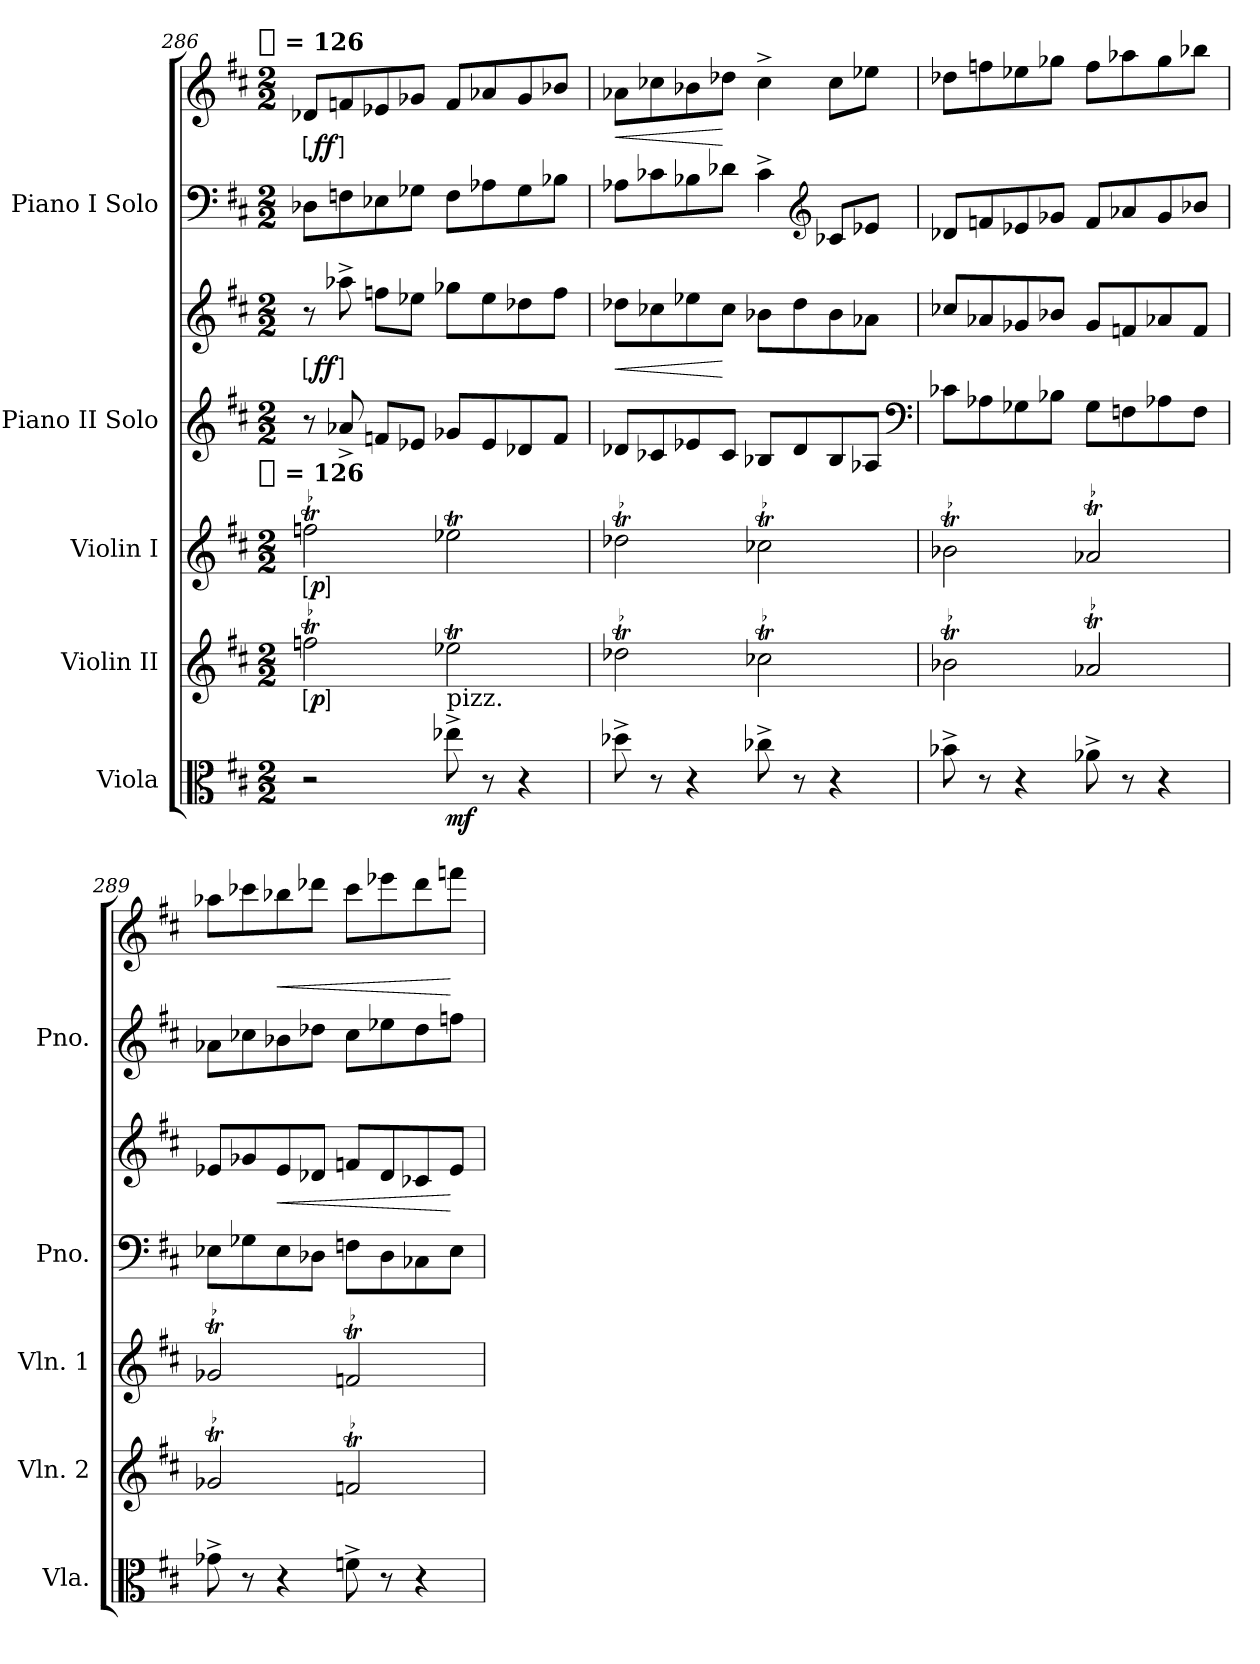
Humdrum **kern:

**kern	**dynam	**kern	**dynam	**kern	**dynam	**kern	**kern	**dynam	**kern	**kern	**dynam
*part5	*part5	*part4	*part4	*part3	*part3	*part2	*part2	*part2	*part1	*part1	*part1
*staff7	*staff7	*staff6	*staff6	*staff5	*staff5	*staff4	*staff3	*staff3/4	*staff2	*staff1	*staff1/2
*I"Viola	*	*I"Violin II	*	*I"Violin I	*	*I"Piano II Solo	*	*	*I"Piano I Solo	*	*
*I'Vla.	*	*I'Vln. 2	*	*I'Vln. 1	*	*I'Pno.	*	*	*I'Pno.	*	*
*clefC3	*	*clefG2	*	*clefG2	*	*clefG2	*clefG2	*	*clefF4	*clefG2	*
*k[f#c#]	*	*k[f#c#]	*	*k[f#c#]	*	*k[f#c#]	*k[f#c#]	*	*k[f#c#]	*k[f#c#]	*
*D:	*	*D:	*	*D:	*	*D:	*D:	*	*D:	*D:	*
!!LO:TX:omd:t=[half] = 126
*M2/2	*	*M2/2	*	*M2/2	*	*M2/2	*M2/2	*	*M2/2	*M2/2	*
*MM252	*	*MM252	*	*MM252	*	*MM252	*MM252	*	*MM252	*MM252	*
=286	=286	=286	=286	=286	=286	=286	=286	=286	=286	=286	=286
!	!	!	!	!LO:TX:t=[half] = 126	!	!	!	!	!	!	!
!	!	!LO:TR:acc=-	!LO:DY:ed=brack	!LO:TR:acc=-	!LO:DY:ed=brack	!	!	!LO:DY:ed=brack	!	!	!LO:DY:ed=brack
2r	.	2ffnit	p	2ffnit	p	8r	8r	ff	8D-XL	8d-XL	ff
.	.	.	.	.	.	8a-X^	8aa-X^	.	8Fn	8fn	.
.	.	.	.	.	.	8fnL	8ffnL	.	8E-X	8e-X	.
.	.	.	.	.	.	8e-XJ	8ee-XJ	.	8G-XJ	8g-XJ	.
!LO:TX:a:t=pizz.	!	!	!	!	!	!	!	!	!	!	!
8ee-X^	mf	2ee-XT	.	2ee-XT	.	8g-XL	8gg-XL	.	8FL	8fL	.
8r	.	.	.	.	.	8e-	8ee-	.	8A-X	8a-X	.
4r	.	.	.	.	.	8d-X	8dd-X	.	8G-	8g-	.
.	.	.	.	.	.	8fJ	8ffJ	.	8B-XJ	8b-XJ	.
=287	=287	=287	=287	=287	=287	=287	=287	=287	=287	=287	=287
!	!	!LO:TR:acc=-	!	!LO:TR:acc=-	!	!	!	!	!	!	!
8dd-X^	.	2dd-XT	.	2dd-XT	.	8d-XL	8dd-XL	<	8A-XL	8a-XL	<
8r	.	.	.	.	.	8c-X	8cc-X	.	8c-X	8cc-X	.
4r	.	.	.	.	.	8e-X	8ee-X	.	8B-X	8b-X	.
.	.	.	.	.	.	8c-J	8cc-J	[	8d-XJ	8dd-XJ	[
!	!	!LO:TR:acc=-	!	!LO:TR:acc=-	!	!	!	!	!	!	!
8cc-X^	.	2cc-XT	.	2cc-XT	.	8B-XL	8b-XL	.	4c-^	4cc-^	.
8r	.	.	.	.	.	8d-	8dd-	.	.	.	.
*	*	*	*	*	*	*	*	*	*clefG2	*	*
4r	.	.	.	.	.	8B-	8b-	.	8c-XL	8cc-L	.
.	.	.	.	.	.	8A-XJ	8a-XJ	.	8e-XJ	8ee-XJ	.
*	*	*	*	*	*	*clefF4	*	*	*	*	*
=288	=288	=288	=288	=288	=288	=288	=288	=288	=288	=288	=288
!	!	!LO:TR:acc=-	!	!LO:TR:acc=-	!	!	!	!	!	!	!
8b-X^	.	2b-Xt	.	2b-Xt	.	8c-XL	8cc-XL	.	8d-XL	8dd-XL	.
8r	.	.	.	.	.	8A-X	8a-X	.	8fn	8ffn	.
4r	.	.	.	.	.	8G-X	8g-X	.	8e-X	8ee-X	.
.	.	.	.	.	.	8B-XJ	8b-XJ	.	8g-XJ	8gg-XJ	.
!	!	!LO:TR:acc=-	!	!LO:TR:acc=-	!	!	!	!	!	!	!
8a-X^	.	2a-XT	.	2a-XT	.	8G-L	8g-L	.	8fL	8ffL	.
8r	.	.	.	.	.	8Fn	8fn	.	8a-X	8aa-X	.
4r	.	.	.	.	.	8A-X	8a-X	.	8g-	8gg-	.
.	.	.	.	.	.	8FJ	8fJ	.	8b-XJ	8bb-XJ	.
=289	=289	=289	=289	=289	=289	=289	=289	=289	=289	=289	=289
!	!	!LO:TR:acc=-	!	!LO:TR:acc=-	!	!	!	!	!	!	!
8g-X^	.	2g-XT	.	2g-XT	.	8E-XL	8e-XL	.	8a-XL	8aa-XL	.
8r	.	.	.	.	.	8G-X	8g-X	.	8cc-X	8ccc-X	.
4r	.	.	.	.	.	8E-	8e-	<	8b-X	8bb-X	<
.	.	.	.	.	.	8D-XJ	8d-XJ	.	8dd-XJ	8ddd-XJ	.
!	!	!LO:TR:acc=-	!	!LO:TR:acc=-	!	!	!	!	!	!	!
8fn^	.	2fnt	.	2fnt	.	8FnL	8fnL	.	8cc-L	8ccc-L	.
8r	.	.	.	.	.	8D-	8d-	.	8ee-X	8eee-X	.
4r	.	.	.	.	.	8C-X	8c-X	.	8dd-	8ddd-	.
.	.	.	.	.	.	8E-J	8e-J	[	8ffnJ	8fffnJ	[
=	=	=	=	=	=	=	=	=	=	=	=
*-	*-	*-	*-	*-	*-	*-	*-	*-	*-	*-	*-
